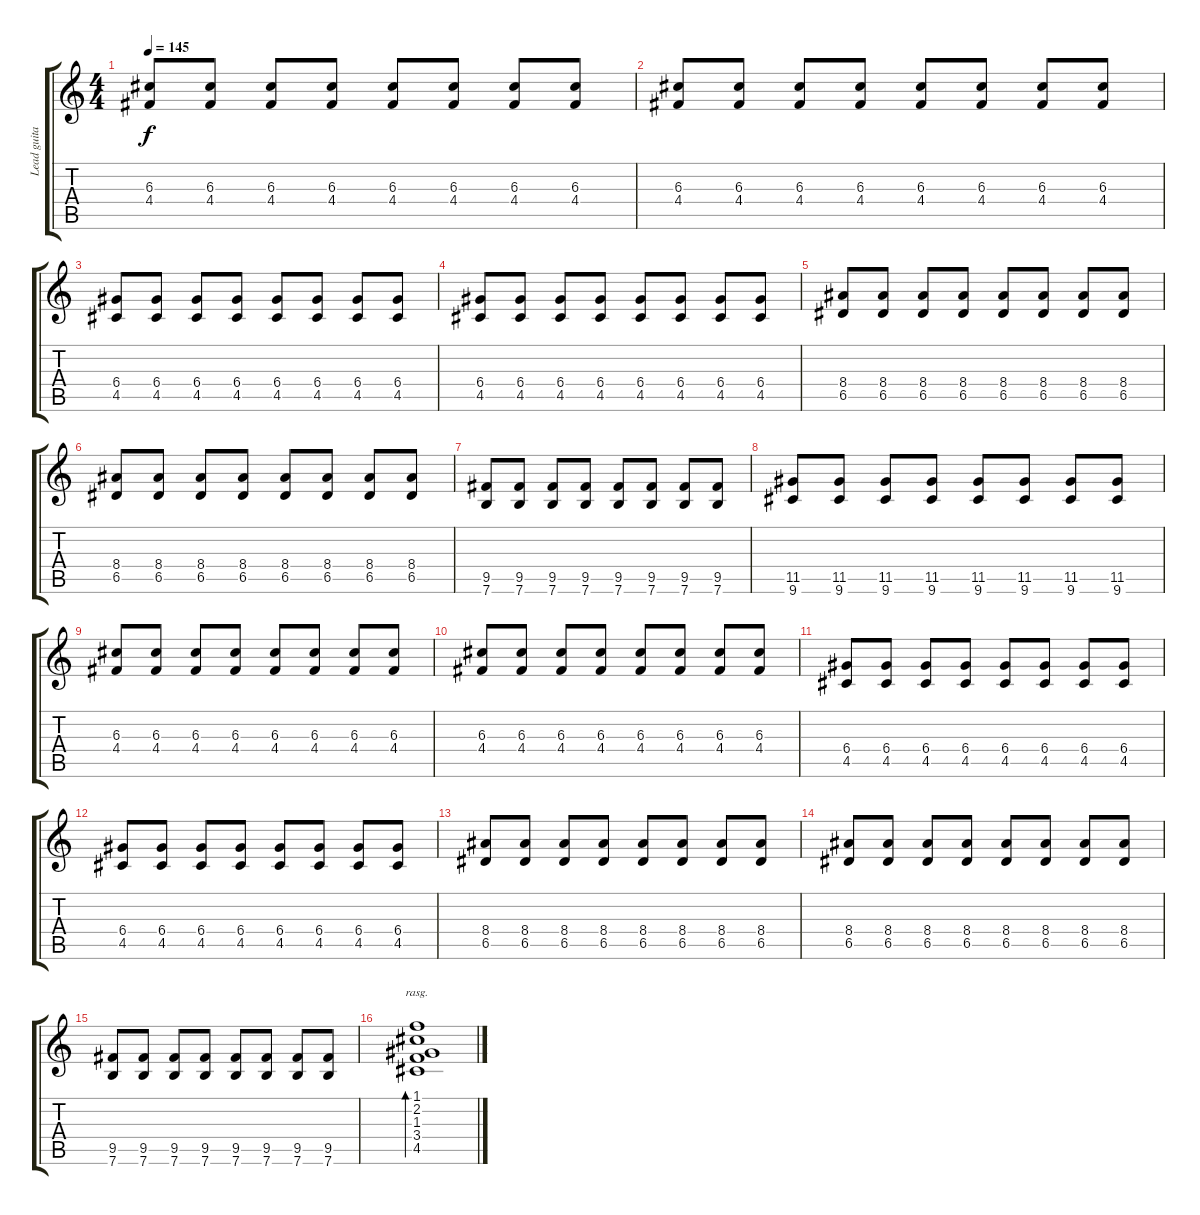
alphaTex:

\track ("Lead guitar" "Lead guita") {instrument electricguitarclean}
\staff {score tabs}
\tuning (E4 B3 G3 D3 A2 E2) {hide}
\ts (4 4)
\tempo 145
\clef g2
\ks c
(6.3 4.4).8{dy f} (6.3 4.4).8 (6.3 4.4).8 (6.3 4.4).8 (6.3 4.4).8 (6.3 4.4).8 (6.3 4.4).8 (6.3 4.4).8 |
(6.3 4.4).8 (6.3 4.4).8 (6.3 4.4).8 (6.3 4.4).8 (6.3 4.4).8 (6.3 4.4).8 (6.3 4.4).8 (6.3 4.4).8 |
(6.4 4.5).8 (6.4 4.5).8 (6.4 4.5).8 (6.4 4.5).8 (6.4 4.5).8 (6.4 4.5).8 (6.4 4.5).8 (6.4 4.5).8 |
(6.4 4.5).8 (6.4 4.5).8 (6.4 4.5).8 (6.4 4.5).8 (6.4 4.5).8 (6.4 4.5).8 (6.4 4.5).8 (6.4 4.5).8 |
(8.4 6.5).8 (8.4 6.5).8 (8.4 6.5).8 (8.4 6.5).8 (8.4 6.5).8 (8.4 6.5).8 (8.4 6.5).8 (8.4 6.5).8 |
(8.4 6.5).8 (8.4 6.5).8 (8.4 6.5).8 (8.4 6.5).8 (8.4 6.5).8 (8.4 6.5).8 (8.4 6.5).8 (8.4 6.5).8 |
(9.5 7.6).8 (9.5 7.6).8 (9.5 7.6).8 (9.5 7.6).8 (9.5 7.6).8 (9.5 7.6).8 (9.5 7.6).8 (9.5 7.6).8 |
(11.5 9.6).8 (11.5 9.6).8 (11.5 9.6).8 (11.5 9.6).8 (11.5 9.6).8 (11.5 9.6).8 (11.5 9.6).8 (11.5 9.6).8 |
(6.3 4.4).8{volume 10} (6.3 4.4).8 (6.3 4.4).8 (6.3 4.4).8 (6.3 4.4).8 (6.3 4.4).8 (6.3 4.4).8 (6.3 4.4).8 |
(6.3 4.4).8 (6.3 4.4).8 (6.3 4.4).8 (6.3 4.4).8 (6.3 4.4).8 (6.3 4.4).8 (6.3 4.4).8 (6.3 4.4).8 |
(6.4 4.5).8 (6.4 4.5).8 (6.4 4.5).8 (6.4 4.5).8 (6.4 4.5).8 (6.4 4.5).8 (6.4 4.5).8 (6.4 4.5).8 |
(6.4 4.5).8 (6.4 4.5).8 (6.4 4.5).8 (6.4 4.5).8 (6.4 4.5).8 (6.4 4.5).8 (6.4 4.5).8 (6.4 4.5).8 |
(8.4 6.5).8 (8.4 6.5).8 (8.4 6.5).8 (8.4 6.5).8 (8.4 6.5).8 (8.4 6.5).8 (8.4 6.5).8 (8.4 6.5).8 |
(8.4 6.5).8 (8.4 6.5).8 (8.4 6.5).8 (8.4 6.5).8 (8.4 6.5).8 (8.4 6.5).8 (8.4 6.5).8 (8.4 6.5).8 |
(9.5 7.6).8 (9.5 7.6).8 (9.5 7.6).8 (9.5 7.6).8 (9.5 7.6).8 (9.5 7.6).8 (9.5 7.6).8 (9.5 7.6).8 |
(1.1 2.2 1.3 3.4 4.5).1{bd 240 rasg ii instrument overdrivenguitar}
